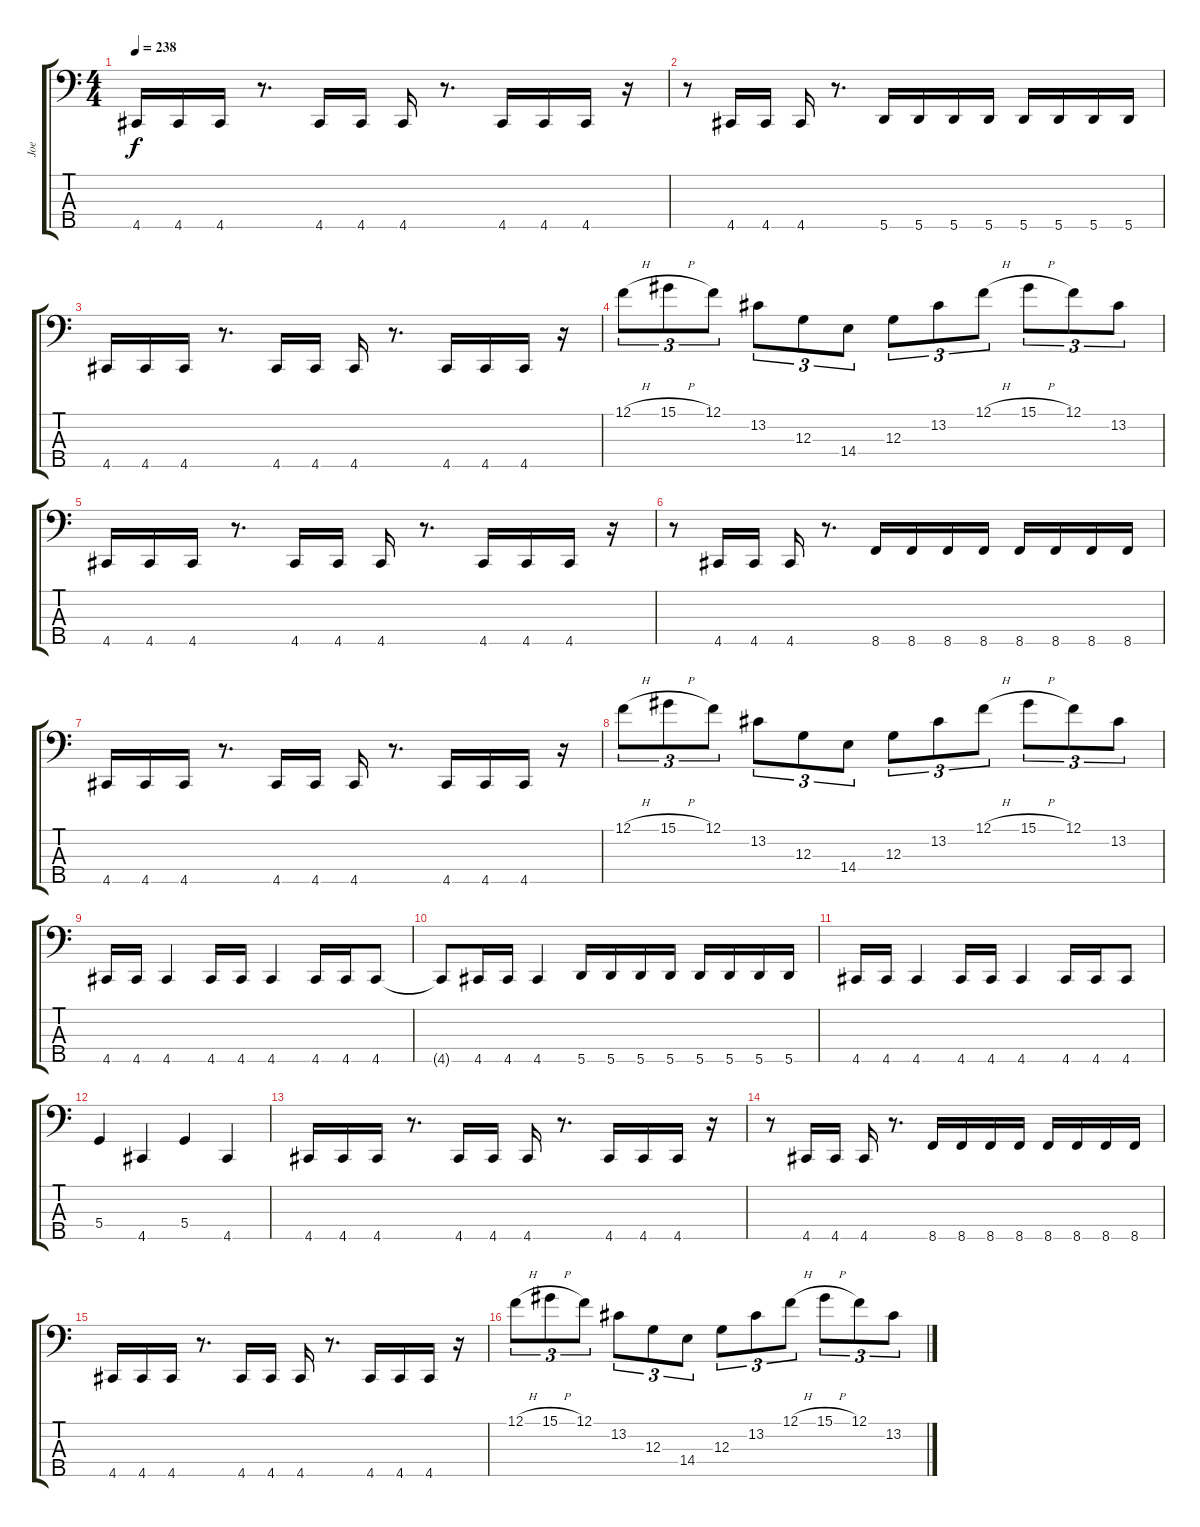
\track ("Joe" "Joe") {instrument electricbasspick}
\staff {score tabs}
\tuning (F2 C2 G1 D1 A0) {hide}
\ts (4 4)
\tempo 238
\clef f4
\ks c
4.5.16{dy f} 4.5.16 4.5.16 r.8{d} 4.5.16 4.5.16 4.5.16 r.8{d} 4.5.16 4.5.16 4.5.16 r.16 |
r.8 4.5.16 4.5.16 4.5.16 r.8{d} 5.5.16 5.5.16 5.5.16 5.5.16 5.5.16 5.5.16 5.5.16 5.5.16 |
4.5.16 4.5.16 4.5.16 r.8{d} 4.5.16 4.5.16 4.5.16 r.8{d} 4.5.16 4.5.16 4.5.16 r.16 |
12.1{h}.8{tu (3 2)} 15.1{h}.8{tu (3 2)} 12.1.8{tu (3 2)} 13.2.8{tu (3 2)} 12.3.8{tu (3 2)} 14.4.8{tu (3 2)} 12.3.8{tu (3 2)} 13.2.8{tu (3 2)} 12.1{h}.8{tu (3 2)} 15.1{h}.8{tu (3 2)} 12.1.8{tu (3 2)} 13.2.8{tu (3 2)} |
4.5.16 4.5.16 4.5.16 r.8{d} 4.5.16 4.5.16 4.5.16 r.8{d} 4.5.16 4.5.16 4.5.16 r.16 |
r.8 4.5.16 4.5.16 4.5.16 r.8{d} 8.5.16 8.5.16 8.5.16 8.5.16 8.5.16 8.5.16 8.5.16 8.5.16 |
4.5.16 4.5.16 4.5.16 r.8{d} 4.5.16 4.5.16 4.5.16 r.8{d} 4.5.16 4.5.16 4.5.16 r.16 |
12.1{h}.8{tu (3 2)} 15.1{h}.8{tu (3 2)} 12.1.8{tu (3 2)} 13.2.8{tu (3 2)} 12.3.8{tu (3 2)} 14.4.8{tu (3 2)} 12.3.8{tu (3 2)} 13.2.8{tu (3 2)} 12.1{h}.8{tu (3 2)} 15.1{h}.8{tu (3 2)} 12.1.8{tu (3 2)} 13.2.8{tu (3 2)} |
4.5.16 4.5.16 4.5.4 4.5.16 4.5.16 4.5.4 4.5.16 4.5.16 4.5.8 |
4.5{t}.8 4.5.16 4.5.16 4.5.4 5.5.16 5.5.16 5.5.16 5.5.16 5.5.16 5.5.16 5.5.16 5.5.16 |
4.5.16 4.5.16 4.5.4 4.5.16 4.5.16 4.5.4 4.5.16 4.5.16 4.5.8 |
5.4.4 4.5.4 5.4.4 4.5.4 |
4.5.16 4.5.16 4.5.16 r.8{d} 4.5.16 4.5.16 4.5.16 r.8{d} 4.5.16 4.5.16 4.5.16 r.16 |
r.8 4.5.16 4.5.16 4.5.16 r.8{d} 8.5.16 8.5.16 8.5.16 8.5.16 8.5.16 8.5.16 8.5.16 8.5.16 |
4.5.16 4.5.16 4.5.16 r.8{d} 4.5.16 4.5.16 4.5.16 r.8{d} 4.5.16 4.5.16 4.5.16 r.16 |
12.1{h}.8{tu (3 2)} 15.1{h}.8{tu (3 2)} 12.1.8{tu (3 2)} 13.2.8{tu (3 2)} 12.3.8{tu (3 2)} 14.4.8{tu (3 2)} 12.3.8{tu (3 2)} 13.2.8{tu (3 2)} 12.1{h}.8{tu (3 2)} 15.1{h}.8{tu (3 2)} 12.1.8{tu (3 2)} 13.2.8{tu (3 2)}
